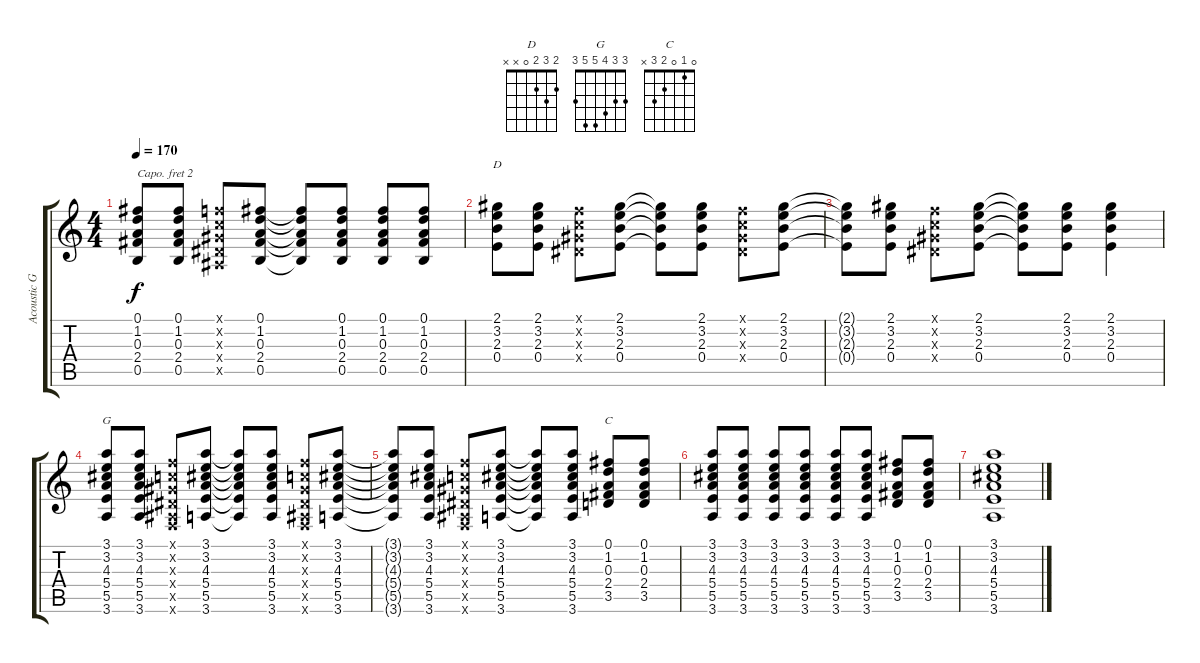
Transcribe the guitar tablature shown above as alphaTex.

\track ("Acoustic Guitar" "Acoustic G") {instrument acousticguitarsteel}
\staff {score tabs}
\capo 2
\tuning (E4 B3 G3 D3 A2 E2) {hide}
\chord ("D" 2 3 2 0 x x)
\chord ("G" 3 3 4 5 5 3)
\chord ("C" 0 1 0 2 3 x)
\ts (4 4)
\tempo 170
\clef g2
\ks c
(0.1{t} 1.2{t} 0.3{t} 2.4{t} 0.5{t}).8{dy f} (0.1 1.2 0.3 2.4 0.5).8 (-1.1{x} -1.2{x} -1.3{x} -1.4{x} -1.5{x}).8 (0.1 1.2 0.3 2.4 0.5).8 (0.1{t} 1.2{t} 0.3{t} 2.4{t} 0.5{t}).8 (0.1 1.2 0.3 2.4 0.5).8 (0.1 1.2 0.3 2.4 0.5).8 (0.1 1.2 0.3 2.4 0.5).8 |
(2.1 3.2 2.3 0.4).8{ch "D"} (2.1 3.2 2.3 0.4).8 (-1.1{x} -1.2{x} -1.3{x} -1.4{x}).8 (2.1 3.2 2.3 0.4).8 (2.1{t} 3.2{t} 2.3{t} 0.4{t}).8 (2.1 3.2 2.3 0.4).8 (-1.1{x} -1.2{x} -1.3{x} -1.4{x}).8 (2.1 3.2 2.3 0.4).8 |
(2.1{t} 3.2{t} 2.3{t} 0.4{t}).8 (2.1 3.2 2.3 0.4).8 (-1.1{x} -1.2{x} -1.3{x} -1.4{x}).8 (2.1 3.2 2.3 0.4).8 (2.1{t} 3.2{t} 2.3{t} 0.4{t}).8 (2.1 3.2 2.3 0.4).8 (2.1 3.2 2.3 0.4).4 |
(3.1 3.2 4.3 5.4 5.5 3.6).8{ch "G"} (3.1 3.2 4.3 5.4 5.5 3.6).8 (-1.1{x} -1.2{x} -1.3{x} -1.4{x} -1.5{x} -1.6{x}).8 (3.1 3.2 4.3 5.4 5.5 3.6).8 (3.1{t} 3.2{t} 4.3{t} 5.4{t} 5.5{t} 3.6{t}).8 (3.1 3.2 4.3 5.4 5.5 3.6).8 (-1.1{x} -1.2{x} -1.3{x} -1.4{x} -1.5{x} -1.6{x}).8 (3.1 3.2 4.3 5.4 5.5 3.6).8 |
(3.1{t} 3.2{t} 4.3{t} 5.4{t} 5.5{t} 3.6{t}).8 (3.1 3.2 4.3 5.4 5.5 3.6).8 (-1.1{x} -1.2{x} -1.3{x} -1.4{x} -1.5{x} -1.6{x}).8 (3.1 3.2 4.3 5.4 5.5 3.6).8 (3.1{t} 3.2{t} 4.3{t} 5.4{t} 5.5{t} 3.6{t}).8 (3.1 3.2 4.3 5.4 5.5 3.6).8 (0.1 1.2 0.3 2.4 3.5).8{ch "C"} (0.1 1.2 0.3 2.4 3.5).8 |
(3.1 3.2 4.3 5.4 5.5 3.6).8 (3.1 3.2 4.3 5.4 5.5 3.6).8 (3.1 3.2 4.3 5.4 5.5 3.6).8 (3.1 3.2 4.3 5.4 5.5 3.6).8 (3.1 3.2 4.3 5.4 5.5 3.6).8 (3.1 3.2 4.3 5.4 5.5 3.6).8 (0.1 1.2 0.3 2.4 3.5).8 (0.1 1.2 0.3 2.4 3.5).8 |
(3.1 3.2 4.3 5.4 5.5 3.6).1
